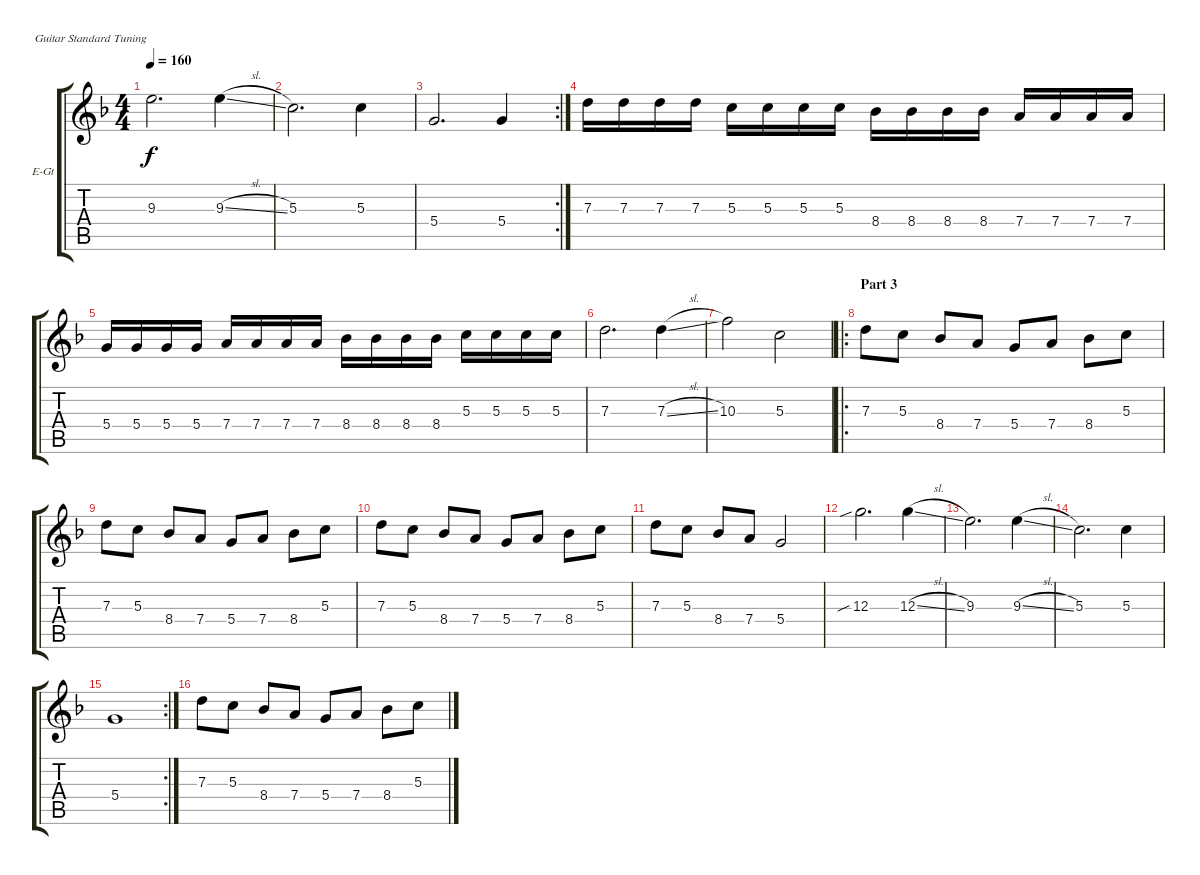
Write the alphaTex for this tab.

\defaultSystemsLayout 4
\bracketExtendMode groupsimilarinstruments
\firstSystemTrackNameOrientation horizontal
\otherSystemsTrackNameOrientation horizontal
\track ("Electric Guitar" "E-Gt") {instrument distortionguitar}
\staff {score tabs}
\tuning (E4 B3 G3 D3 A2 E2)
\ts (4 4)
\tempo 160
\clef g2
\ks dminor
9.3.2{d dy f} 9.3{sl}.4 |
5.3.2{d} 5.3.4 |
\rc 2
5.4.2{d} 5.4.4 |
7.3.16 7.3.16 7.3.16 7.3.16 5.3.16 5.3.16 5.3.16 5.3.16 8.4.16 8.4.16 8.4.16 8.4.16 7.4.16 7.4.16 7.4.16 7.4.16 |
5.4.16 5.4.16 5.4.16 5.4.16 7.4.16 7.4.16 7.4.16 7.4.16 8.4.16 8.4.16 8.4.16 8.4.16 5.3.16 5.3.16 5.3.16 5.3.16 |
7.3.2{d} 7.3{sl}.4 |
10.3.2 5.3.2 |
\ro
\section ("" "Part 3")
7.3.8 5.3.8 8.4.8 7.4.8 5.4.8 7.4.8 8.4.8 5.3.8 |
7.3.8 5.3.8 8.4.8 7.4.8 5.4.8 7.4.8 8.4.8 5.3.8 |
7.3.8 5.3.8 8.4.8 7.4.8 5.4.8 7.4.8 8.4.8 5.3.8 |
7.3.8 5.3.8 8.4.8 7.4.8 5.4.2 |
12.3{sib}.2{d} 12.3{sl}.4 |
9.3.2{d} 9.3{sl}.4 |
5.3.2{d} 5.3.4 |
\rc 2
5.4.1 |
7.3.8 5.3.8 8.4.8 7.4.8 5.4.8 7.4.8 8.4.8 5.3.8
